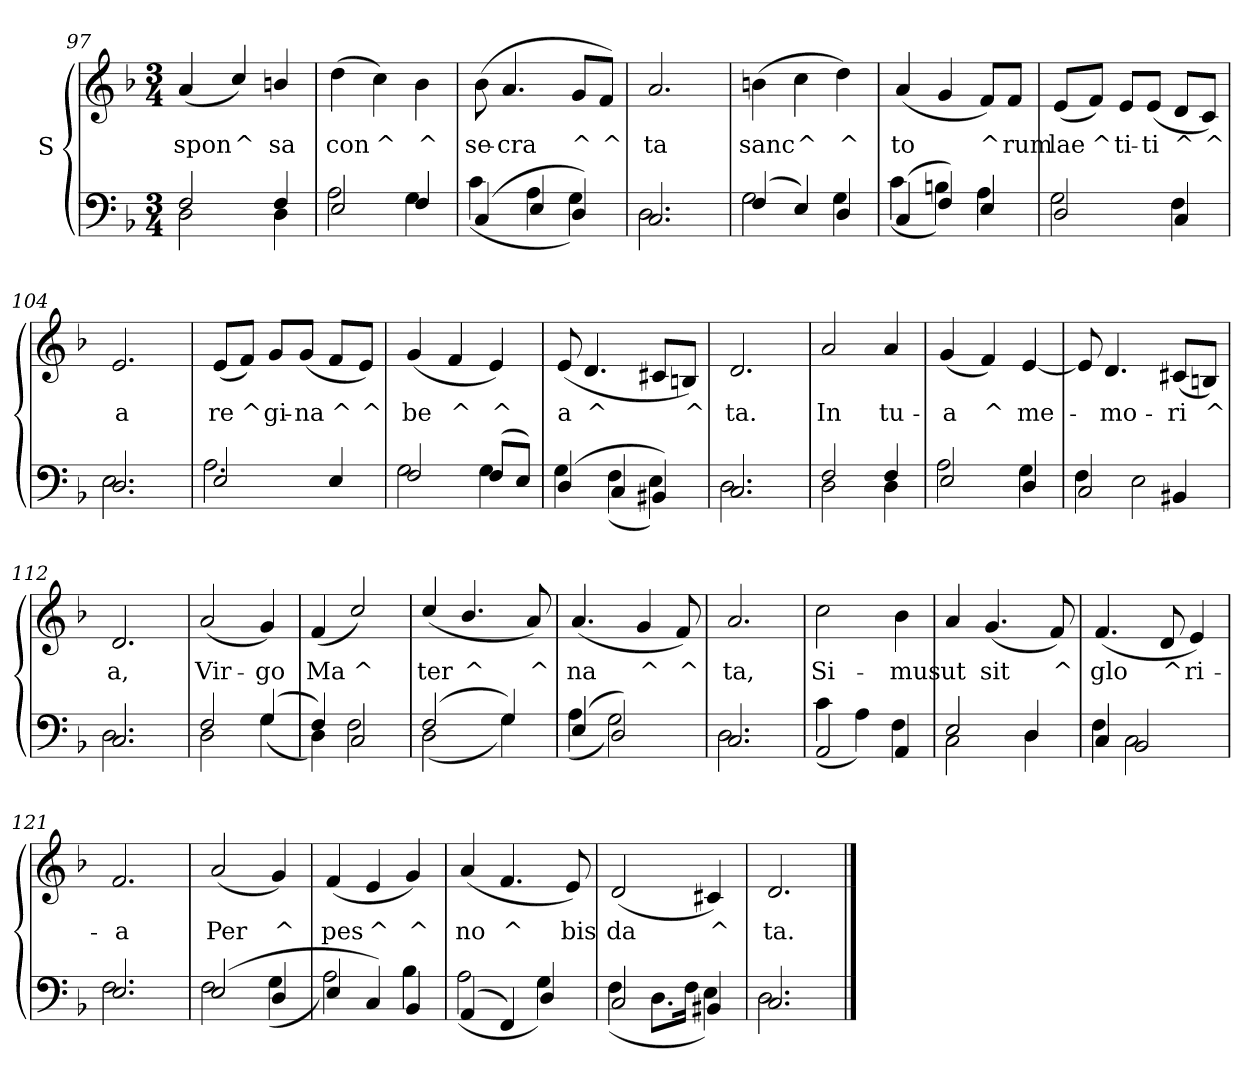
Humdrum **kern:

**kern	**kern	**text
*part2	*part1	*part1
*staff2	*staff1	*staff1
*	*I"S	*
!!LO:LB:g=z
*clefF4	*clefG2	*
*k[b-]	*k[b-]	*
*F:	*F:	*
*M3/4	*M3/4	*
=97	=97	=97
*^	*	*
!	!	!	!LO:LY:b
2F/	2D\	(<4a/	spon
!	!	!	!LO:LY:b
.	.	4cc/)	^
!	!	!	!LO:LY:b
4F/	4D\	4bn/	sa
=98	=98	=98	=98
!	!	!	!LO:LY:b
2E/	2A\	(>4dd\	con
!	!	!	!LO:LY:b
.	.	4cc\)	^
!	!	!	!LO:LY:b
4F/	4G\	4b-\	^
=99	=99	=99	=99
!	!	!	!LO:LY:b
(<4C/	(>4c\	(>8b-\	se-
!	!	!	!LO:LY:b
.	.	4.a/	-cra
4E/	4A\	.	.
!	!	!	!LO:LY:b
4D/)	4G\)	8g/L	^
!	!	!	!LO:LY:b
.	.	8f/J)	^
=100	=100	=100	=100
!	!	!	!LO:LY:b
2.C/	2.D\	2.a/	ta
!!LO:LB:g=z
=101	=101	=101	=101
!	!	!	!LO:LY:b
(<4F/	2G\	(>4bn\	sanc
!	!	!	!LO:LY:b
4E/)	.	4cc\	^
!	!	!	!LO:LY:b
4D/	4G\	4dd\)	^
=102	=102	=102	=102
!	!	!	!LO:LY:b
(<4C/	(>4c\	(<4a/	to
4F/)	4Bn\)	4g/	.
!	!	!	!LO:LY:b
4E/	4A\	8f/L)	^
!	!	!	!LO:LY:b
.	.	8f/J	rum
=103	=103	=103	=103
!	!	!	!LO:LY:b
2D/	2G\	(<8e/L	lae
!	!	!	!LO:LY:b
.	.	8f/J)	^
!	!	!	!LO:LY:b
.	.	8e/L	ti-
!	!	!	!LO:LY:b
.	.	(<8e/J	-ti
!	!	!	!LO:LY:b
4C/	4F\	8d/L	^
!	!	!	!LO:LY:b
.	.	8c/J)	^
=104	=104	=104	=104
!	!	!	!LO:LY:b
2.D/	2.E\	2.e/	a
!!LO:LB:g=z
=105	=105	=105	=105
!	!	!	!LO:LY:b
2E/	2.A\	(<8e/L	re
!	!	!	!LO:LY:b
.	.	8f/J)	^
!	!	!	!LO:LY:b
.	.	8g/L	gi-
!	!	!	!LO:LY:b
.	.	(<8g/J	-na
!	!	!	!LO:LY:b
4E/	.	8f/L	^
!	!	!	!LO:LY:b
.	.	8e/J)	^
=106	=106	=106	=106
!	!	!	!LO:LY:b
2F/	2G\	(<4g/	be
!	!	!	!LO:LY:b
.	.	4f/	^
!	!	!	!LO:LY:b
(<8F/L	4G\	4e/)	^
8E/J)	.	.	.
=107	=107	=107	=107
!	!	!	!LO:LY:b
(<4D/	4G\	(<8e/	a
!	!	!	!LO:LY:b
.	.	4.d/	^
4C/	(>4F\	.	.
4BB#X/)	4E\)	8c#X/L	.
!	!	!	!LO:LY:b
.	.	8Bn/J)	^
=108	=108	=108	=108
!	!	!	!LO:LY:b
2.C/	2.D\	2.d/	ta.
!!LO:LB:g=z
=109	=109	=109	=109
!	!	!	!LO:LY:b
2F/	2D\	2a/	In
!	!	!	!LO:LY:b
4F/	4D\	4a/	tu-
=110	=110	=110	=110
!	!	!	!LO:LY:b
2E/	2A\	(<4g/	-a
!	!	!	!LO:LY:b
.	.	4f/)	^
!	!	!	!LO:LY:b
4D/	4G\	[<4e/	me-
=111	=111	=111	=111
2C/	4F\	8e/]	.
!	!	!	!LO:LY:b
.	.	4.d/	-mo-
.	2E\	.	.
!	!	!	!LO:LY:b
4BB#X/	.	(<8c#X/L	-ri
!	!	!	!LO:LY:b
.	.	8Bn/J)	^
=112	=112	=112	=112
!	!	!	!LO:LY:b
2.C/	2.D\	2.d/	a,
!!LO:LB:g=z
=113	=113	=113	=113
!	!	!	!LO:LY:b
2F/	2D\	(<2a/	Vir-
!	!	!	!LO:LY:b
(<4G/	(>4G\	4g/)	-go
=114	=114	=114	=114
!	!	!	!LO:LY:b
4F/)	4D\)	(<4f/	Ma
!	!	!	!LO:LY:b
2C/	2F\	2cc/)	^
=115	=115	=115	=115
!	!	!	!LO:LY:b
(<2F/	(>2D\	(<4cc/	ter
!	!	!	!LO:LY:b
.	.	4.b-/	^
4G/)	4G\)	.	.
!	!	!	!LO:LY:b
.	.	8a/)	^
=116	=116	=116	=116
!	!	!	!LO:LY:b
(<4E/	(>4A\	(<4.a/	na
2D/)	2G\)	.	.
!	!	!	!LO:LY:b
.	.	4g/	^
!	!	!	!LO:LY:b
.	.	8f/)	^
=117	=117	=117	=117
!	!	!	!LO:LY:b
2.C/	2.D\	2.a/	ta,
!!LO:PB:g=z
=118	=118	=118	=118
!	!	!	!LO:LY:b
2AA/	(>4c\	2cc\	Si-
.	4A\)	.	.
!	!	!	!LO:LY:b
4AA/	4F\	4b-\	-mus
=119	=119	=119	=119
!	!	!	!LO:LY:b
2E/	2C\	4a/	ut
!	!	!	!LO:LY:b
.	.	(<4.g/	sit
4D/	4D\	.	.
!	!	!	!LO:LY:b
.	.	8f/)	^
=120	=120	=120	=120
!	!	!	!LO:LY:b
4C/	4F\	(<4.f/	glo
2BB-/	2C\	.	.
!	!	!	!LO:LY:b
.	.	8d/	^
!	!	!	!LO:LY:b
.	.	4e/)	ri-
=121	=121	=121	=121
!	!	!	!LO:LY:b
2.E/	2.F\	2.f/	-a
!!LO:LB:g=z
=122	=122	=122	=122
!	!	!	!LO:LY:b
(<2E/	2F\	(<2a/	Per
!	!	!	!LO:LY:b
4D/	(>4G\	4g/)	^
=123	=123	=123	=123
!	!	!	!LO:LY:b
4E/	2A\)	(<4f/	pes
!	!	!	!LO:LY:b
4C/)	.	4e/	^
!	!	!	!LO:LY:b
4BB-/	4B-\	4g/)	^
=124	=124	=124	=124
!	!	!	!LO:LY:b
(<4AA/	(>2A\	(<4a/	no
!	!	!	!LO:LY:b
4FF/)	.	4.f/	^
4D/	4G\)	.	.
!	!	!	!LO:LY:b
.	.	8e/)	bis
=125	=125	=125	=125
!	!	!	!LO:LY:b
2C/	(>4F\	(<2d/	da
.	8.D\L	.	.
.	16F\Jk	.	.
!	!	!	!LO:LY:b
4BB#X/	4E\)	4c#X/)	^
=126	=126	=126	=126
!	!	!	!LO:LY:b
2.C/	2.D\	2.d/	ta.
*v	*v	*	*
==	==	==
*-	*-	*-
